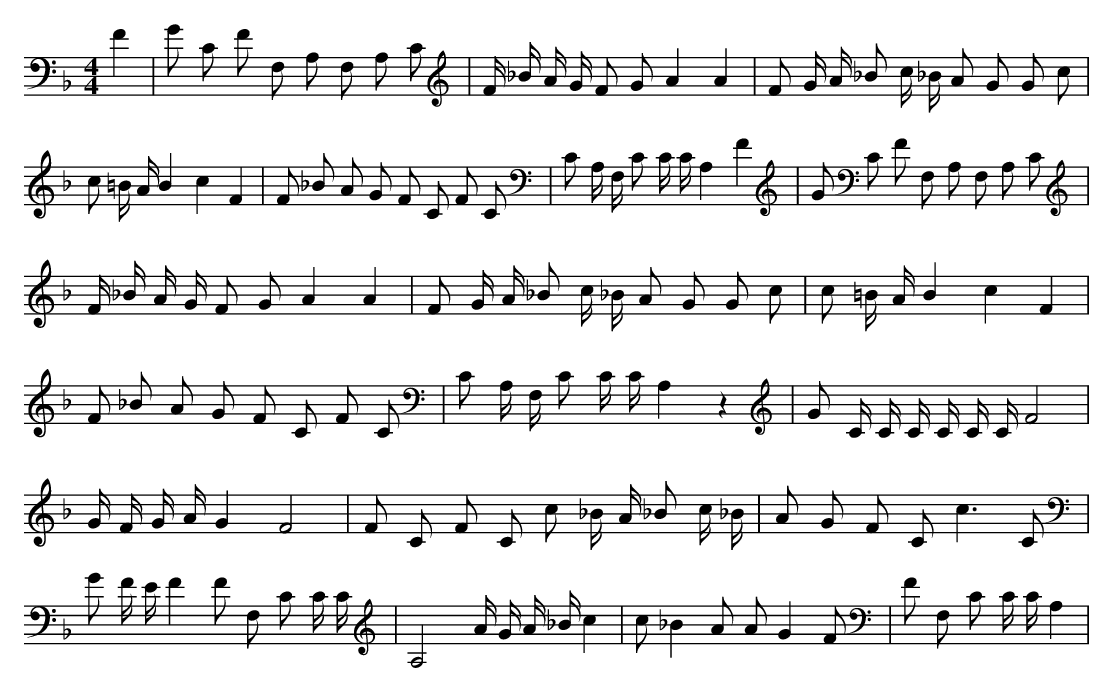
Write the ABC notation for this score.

X:1
M:4/4
L:1/8
K:F
F2 | G C F F, A, F, A, C | F/2 _B/2 A/2 G/2 F G A2 A2 | F G/2 A/2 _B c/2 _B/2 A G G c | c =B/2 A/2 B2 c2 F2 | F _B A G F C F C | C A,/2 F,/2 C C/2 C/2 A,2 F2 | G C F F, A, F, A, C | F/2 _B/2 A/2 G/2 F G A2 A2 | F G/2 A/2 _B c/2 _B/2 A G G c | c =B/2 A/2 B2 c2 F2 | F _B A G F C F C | C A,/2 F,/2 C C/2 C/2 A,2 z2 | G C/2 C/2 C/2 C/2 C/2 C/2 F4 | G/2 F/2 G/2 A/2 G2 F4 | F C F C c _B/2 A/2 _B c/2 _B/2 | A G F C c3 C | G F/2 E/2 F2 F F, C C/2 C/2 | A,4 A/2 G/2 A/2 _B/2 c2 | c _B2 A A G2 F | F F, C C/2 C/2 A,2 |
